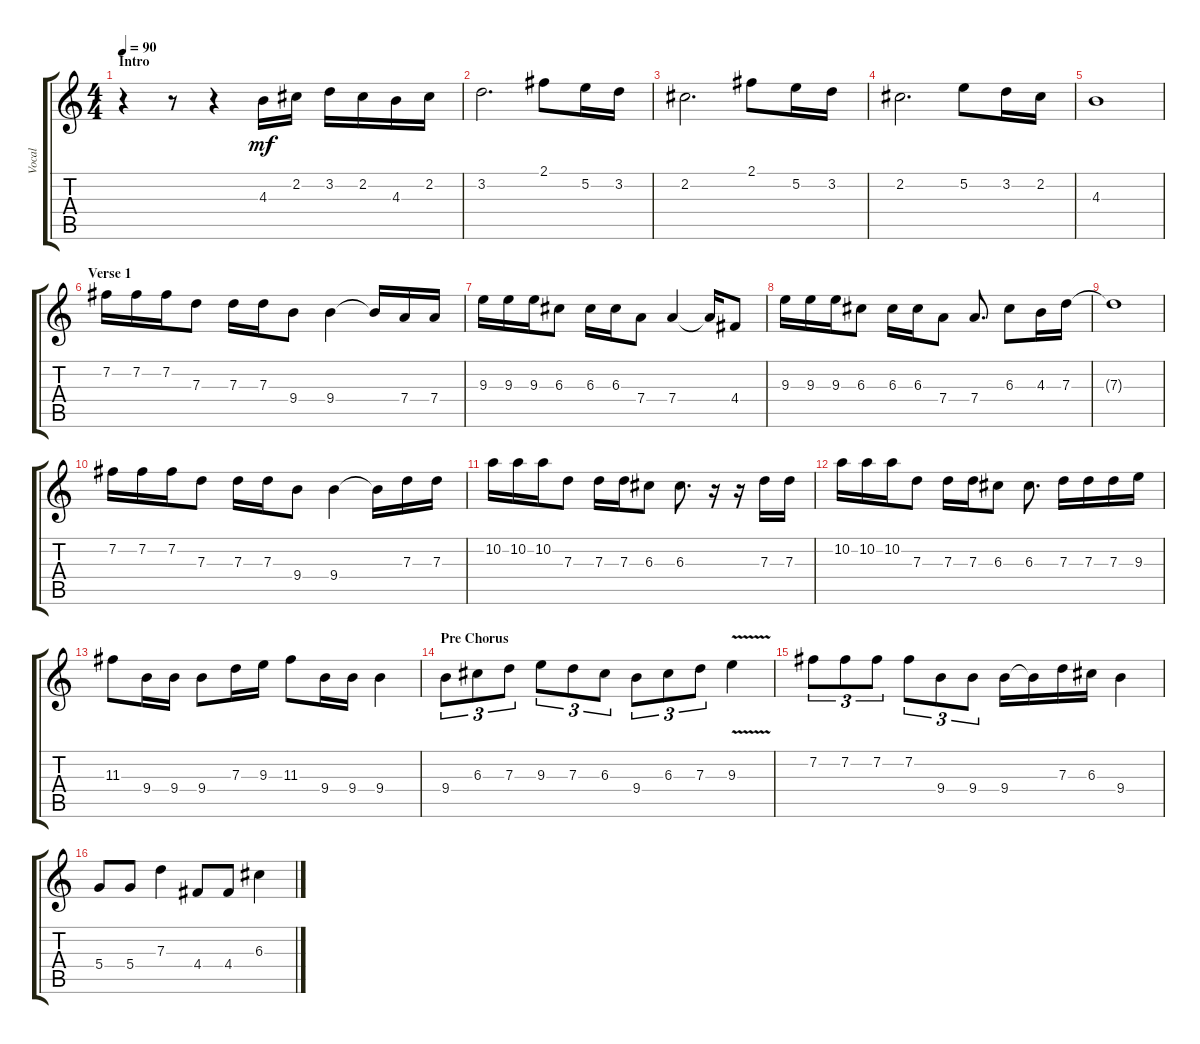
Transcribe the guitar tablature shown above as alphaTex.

\track ("Vocal" "Vocal") {instrument acousticguitarsteel}
\staff {score tabs}
\tuning (E4 B3 G3 D3 A2 E2) {hide}
\ts (4 4)
\section ("" "Intro")
\tempo 90
\clef g2
\ks c
r.4{dy mf instrument acousticguitarsteel} r.8 r.4 4.3.16 2.2.16 3.2.16 2.2.16 4.3.16 2.2.16 |
3.2.2{d} 2.1.8 5.2.16 3.2.16 |
2.2.2{d} 2.1.8 5.2.16 3.2.16 |
2.2.2{d} 5.2.8 3.2.16 2.2.16 |
4.3.1 |
\section ("" "Verse 1")
7.2.16 7.2.16 7.2.16 7.3.8 7.3.16 7.3.16 9.4.8 9.4.4 9.4{t}.16 7.4.16 7.4.16 |
9.3.16 9.3.16 9.3.16 6.3.8 6.3.16 6.3.16 7.4.8 7.4.4 7.4{t}.16 4.4.8 |
9.3.16 9.3.16 9.3.16 6.3.8 6.3.16 6.3.16 7.4.8 7.4.8{d} 6.3.8 4.3.16 7.3.16 |
7.3{t}.1 |
7.2.16 7.2.16 7.2.16 7.3.8 7.3.16 7.3.16 9.4.8 9.4.4 9.4{t}.16 7.3.16 7.3.16 |
10.2.16 10.2.16 10.2.16 7.3.8 7.3.16 7.3.16 6.3.8 6.3.8{d} r.16 r.16 7.3.16 7.3.16 |
10.2.16 10.2.16 10.2.16 7.3.8 7.3.16 7.3.16 6.3.8 6.3.8{d} 7.3.16 7.3.16 7.3.16 9.3.16 |
11.3.8 9.4.16 9.4.16 9.4.8 7.3.16 9.3.16 11.3.8 9.4.16 9.4.16 9.4.4 |
\section ("" "Pre Chorus")
9.4.8{tu (3 2)} 6.3.8{tu (3 2)} 7.3.8{tu (3 2)} 9.3.8{tu (3 2)} 7.3.8{tu (3 2)} 6.3.8{tu (3 2)} 9.4.8{tu (3 2)} 6.3.8{tu (3 2)} 7.3.8{tu (3 2)} 9.3{v}.4 |
7.2.8{tu (3 2)} 7.2.8{tu (3 2)} 7.2.8{tu (3 2)} 7.2.8{tu (3 2)} 9.4.8{tu (3 2)} 9.4.8{tu (3 2)} 9.4.16 9.4{t}.16 7.3.16 6.3.16 9.4.4 |
5.4.8 5.4.8 7.3.4 4.4.8 4.4.8 6.3.4
